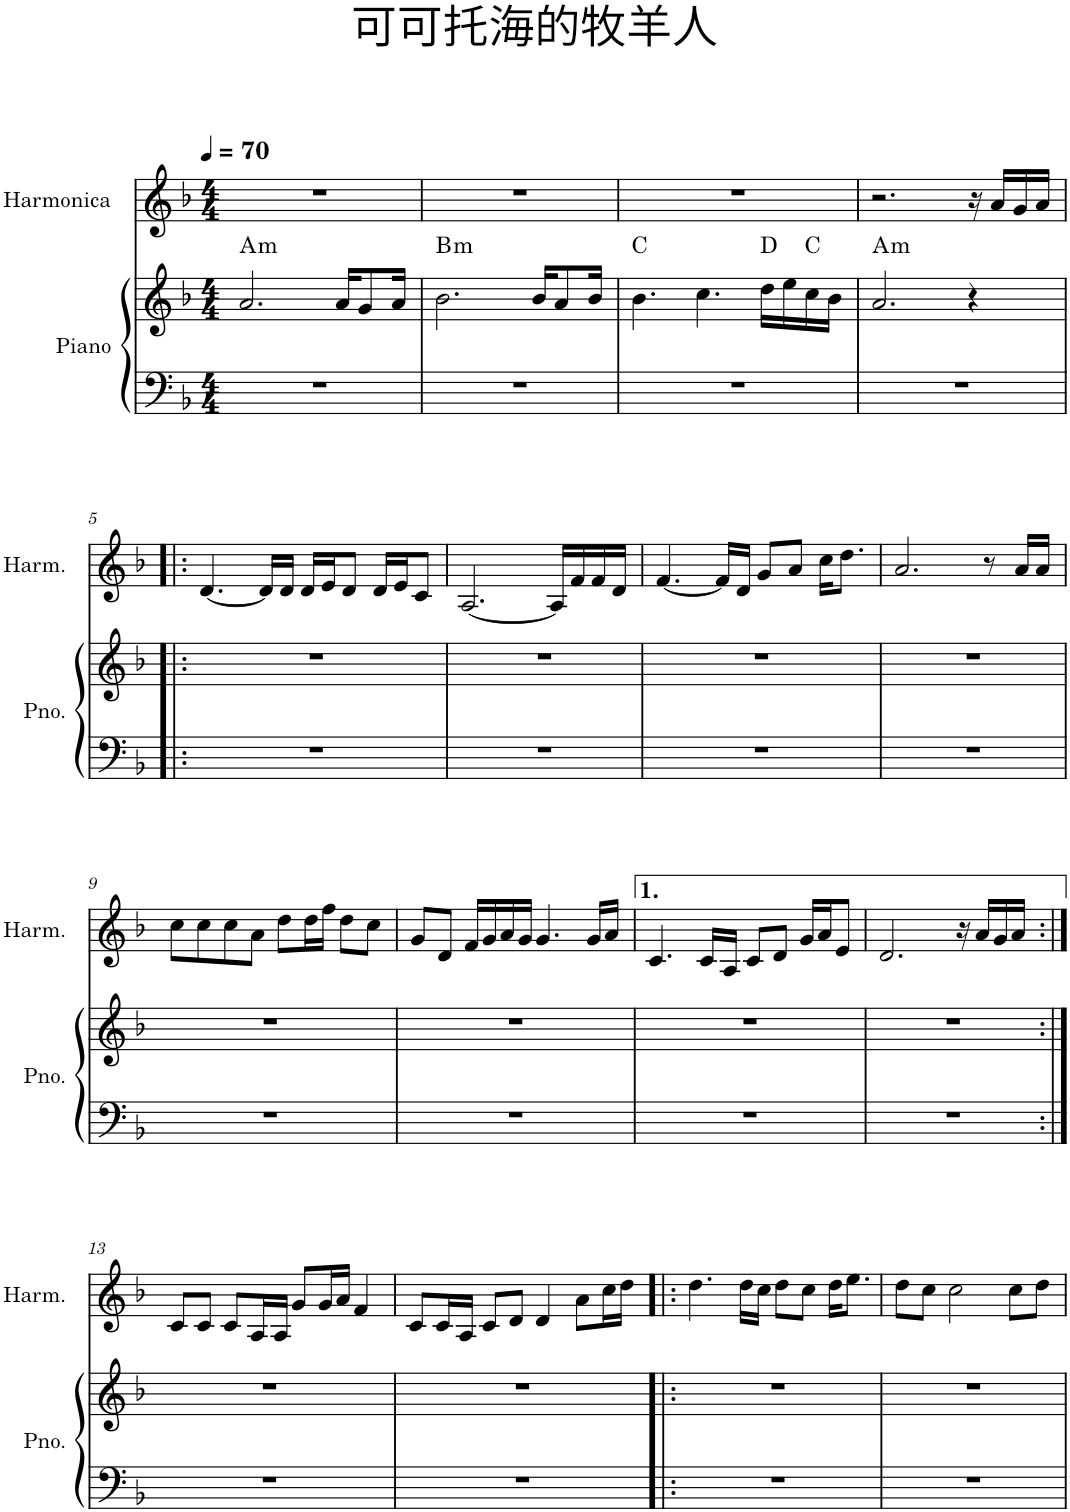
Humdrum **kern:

**kern	**kern	**harte	**kern
*part2	*part2	*part2	*part1
*staff3	*staff2	*	*staff1
*I"Piano	*	*	*I"Harmonica
*I'Pno.	*	*	*I'Harm.
*clefF4	*clefG2	*	*clefG2
*k[b-]	*k[b-]	*	*k[b-]
*M4/4	*M4/4	*	*M4/4
*MM70	*MM70	*	*MM70
=1	=1	=1	=1
!	!	!LO:H:kt=m	!
1r	2.a/	A:min	1r
.	16a/KL	.	.
.	8g/	.	.
.	16a/Jk	.	.
=2	=2	=2	=2
!	!	!LO:H:kt=m	!
1r	2.b-\	B:min	1r
.	16b-/KL	.	.
.	8a/	.	.
.	16b-/Jk	.	.
=3	=3	=3	=3
1r	4.b-\	C:maj	1r
.	4.cc\	.	.
.	16dd\LL	D:maj	.
.	16ee\	.	.
.	16cc\	C:maj	.
.	16b-\JJ	.	.
=4	=4	=4	=4
!	!	!LO:H:kt=m	!
1r	2.a/	A:min	2.r
.	4r	.	16r
.	.	.	16a/LL
.	.	.	16g/
.	.	.	16a/JJ
!!LO:LB:g=z
=5!|:	=5!|:	=5!|:	=5!|:
1r	1r	.	[4.d/
.	.	.	16d/LL]
.	.	.	16d/JJ
.	.	.	16d/LL
.	.	.	16e/J
.	.	.	8d/J
.	.	.	16d/LL
.	.	.	16e/J
.	.	.	8c/J
=6	=6	=6	=6
1r	1r	.	[2.A/
.	.	.	16A/LL]
.	.	.	16f/
.	.	.	16f/
.	.	.	16d/JJ
=7	=7	=7	=7
1r	1r	.	[4.f/
.	.	.	16f/LL]
.	.	.	16d/JJ
.	.	.	8g/L
.	.	.	8a/J
.	.	.	16cc\KL
.	.	.	8.dd\J
=8	=8	=8	=8
1r	1r	.	2.a/
.	.	.	8r
.	.	.	16a/LL
.	.	.	16a/JJ
!!LO:LB:g=z
=9	=9	=9	=9
1r	1r	.	8cc\L
.	.	.	8cc\
.	.	.	8cc\
.	.	.	8a\J
.	.	.	8dd\L
.	.	.	16dd\L
.	.	.	16ff\JJ
.	.	.	8dd\L
.	.	.	8cc\J
=10	=10	=10	=10
1r	1r	.	8g/L
.	.	.	8d/J
.	.	.	16f/LL
.	.	.	16g/
.	.	.	16a/
.	.	.	16g/JJ
.	.	.	4.g/
.	.	.	16g/LL
.	.	.	16a/JJ
=11	=11	=11	=11
1r	1r	.	4.c/
.	.	.	16c/LL
.	.	.	16A/JJ
.	.	.	8c/L
.	.	.	8d/J
.	.	.	16g/LL
.	.	.	16a/J
.	.	.	8e/J
=12	=12	=12	=12
1r	1r	.	2.d/
.	.	.	16r
.	.	.	16a/LL
.	.	.	16g/
.	.	.	16a/JJ
!!LO:LB:g=z
=13:|!	=13:|!	=13:|!	=13:|!
1r	1r	.	8c/L
.	.	.	8c/J
.	.	.	8c/L
.	.	.	16A/L
.	.	.	16A/JJ
.	.	.	8g/L
.	.	.	16g/L
.	.	.	16a/JJ
.	.	.	4f/
=14	=14	=14	=14
1r	1r	.	8c/L
.	.	.	16c/L
.	.	.	16A/JJ
.	.	.	8c/L
.	.	.	8d/J
.	.	.	4d/
.	.	.	8a\L
.	.	.	16cc\L
.	.	.	16dd\JJ
=15!|:	=15!|:	=15!|:	=15!|:
1r	1r	.	4.dd\
.	.	.	16dd\LL
.	.	.	16cc\JJ
.	.	.	8dd\L
.	.	.	8cc\J
.	.	.	16dd\KL
.	.	.	8.ee\J
=16	=16	=16	=16
1r	1r	.	8dd\L
.	.	.	8cc\J
.	.	.	2cc\
.	.	.	8cc\L
.	.	.	8dd\J
=	=	=	=
*-	*-	*-	*-
